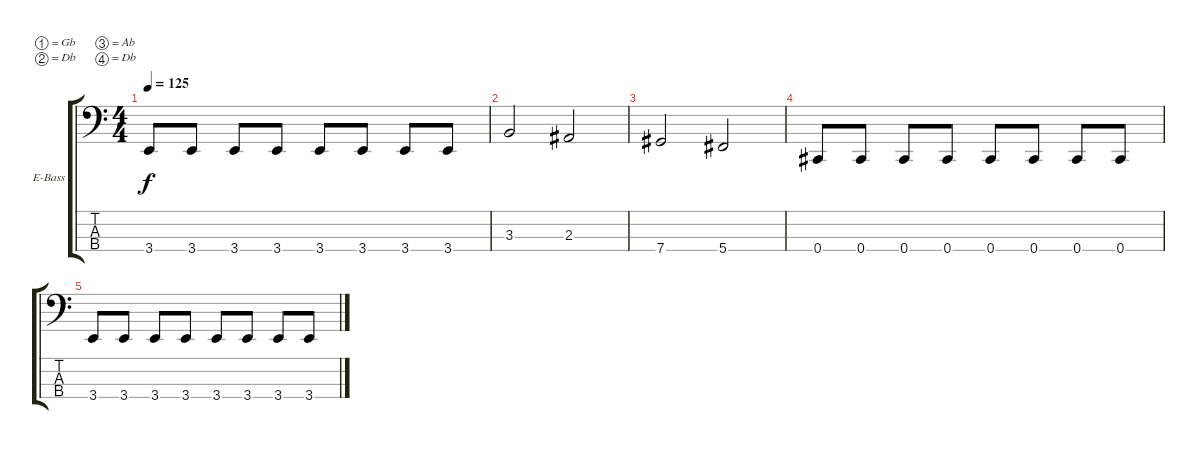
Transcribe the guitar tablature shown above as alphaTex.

\defaultSystemsLayout 4
\bracketExtendMode groupsimilarinstruments
\firstSystemTrackNameOrientation horizontal
\otherSystemsTrackNameOrientation horizontal
\track ("Electric Bass" "E-Bass") {instrument electricbassfinger}
\staff {score tabs}
\tuning (Gb2 Db2 Ab1 Db1)
\ts (4 4)
\tempo 125
\clef f4
\ks c
3.4.8{dy f} 3.4.8 3.4.8 3.4.8 3.4.8 3.4.8 3.4.8 3.4.8 |
3.3.2 2.3.2 |
7.4.2 5.4.2 |
0.4.8 0.4.8 0.4.8 0.4.8 0.4.8 0.4.8 0.4.8 0.4.8 |
3.4.8 3.4.8 3.4.8 3.4.8 3.4.8 3.4.8 3.4.8 3.4.8
